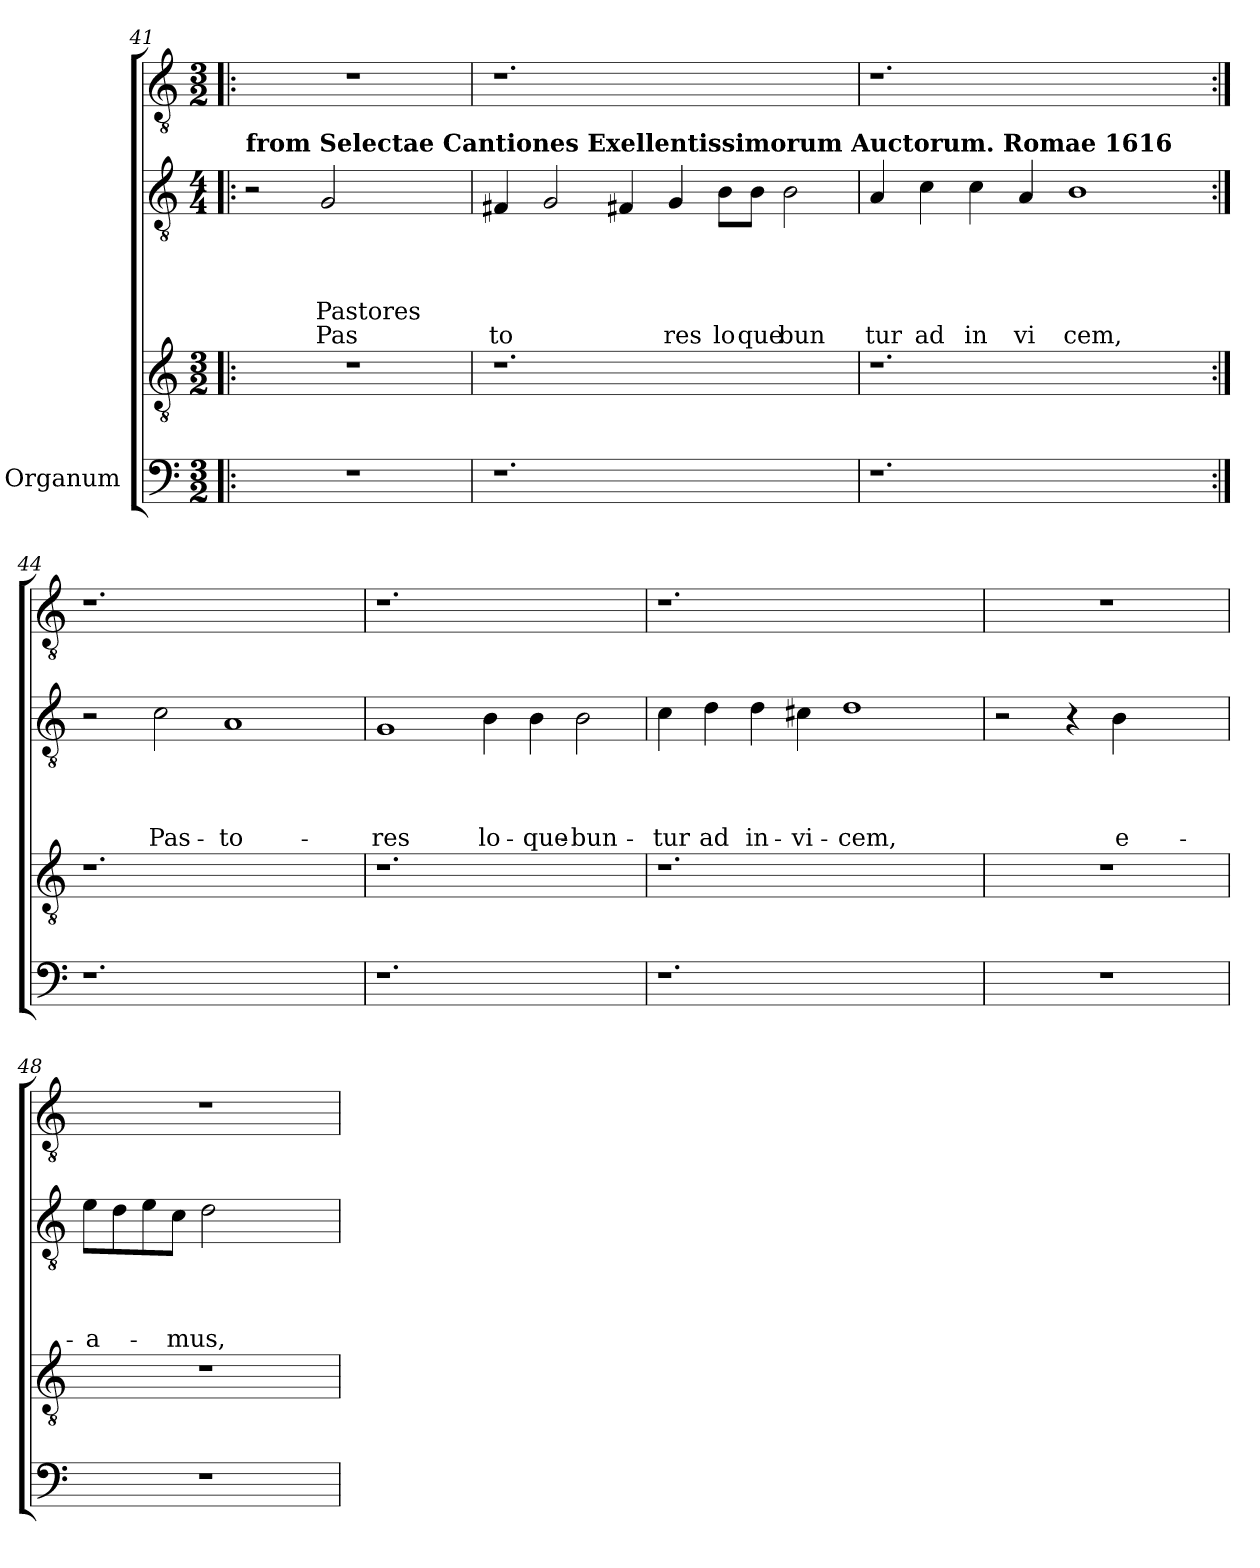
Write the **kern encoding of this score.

**kern	**kern	**kern	**text	**text	**text	**text	**text	**kern
*part4	*part3	*part2	*part2	*part2	*part2	*part2	*part2	*part1
*staff4	*staff3	*staff2	*staff2	*staff2	*staff2	*staff2	*staff2	*staff1
*I"Organum	*	*	*	*	*	*	*	*
!!LO:PB:g=z
*clefF4	*clefGv2	*clefGv2	*	*	*	*	*	*clefGv2
*k[]	*k[]	*k[]	*	*	*	*	*	*k[]
*C:	*C:	*C:	*	*	*	*	*	*C:
*M3/2	*M3/2	*M4/4	*	*	*	*	*	*M3/2
=41!|:	=41!|:	=41!|:	=41!|:	=41!|:	=41!|:	=41!|:	=41!|:	=41!|:
!	!	!LO:TX:a:B:t=from Selectae Cantiones Exellentissimorum Auctorum. Romae 1616	!	!	!	!	!	!
1.r	1.r	2r	.	.	.	.	.	1.r
!	!	!	!	!	!	!LO:LY:b:rj	!LO:LY:b:rj	!
.	.	2G/	.	.	.	Pastores	Pas	.
.	.	2ryy	.	.	.	.	.	.
=42	=42	=42	=42	=42	=42	=42	=42	=42
!	!	!	!	!	!	!	!LO:LY:b	!
1.r	1.r	4F#X/	.	.	.	.	to	1.r
.	.	2G/	.	.	.	.	.	.
.	.	4F#X/	.	.	.	.	.	.
!	!	!	!	!	!	!	!LO:LY:b	!
.	.	4G/	.	.	.	.	res	.
!	!	!	!	!	!	!	!LO:LY:b	!
.	.	8B\L	.	.	.	.	lo	.
!	!	!	!	!	!	!	!LO:LY:b	!
.	.	8B\J	.	.	.	.	que	.
!	!	!	!	!	!	!	!LO:LY:b	!
2ryy	2ryy	2B\	.	.	.	.	bun	2ryy
=43	=43	=43	=43	=43	=43	=43	=43	=43
!	!	!	!	!	!	!	!LO:LY:b	!
1.r	1.r	4A/	.	.	.	.	tur	1.r
!	!	!	!	!	!	!	!LO:LY:b	!
.	.	4c\	.	.	.	.	ad	.
!	!	!	!	!	!	!	!LO:LY:b	!
.	.	4c\	.	.	.	.	in	.
!	!	!	!	!	!	!	!LO:LY:b	!
.	.	4A/	.	.	.	.	vi	.
!	!	!	!	!	!	!	!LO:LY:b	!
.	.	1B	.	.	.	.	cem,	.
2ryy	2ryy	.	.	.	.	.	.	2ryy
!!LO:LB:g=z
=44:|!	=44:|!	=44:|!	=44:|!	=44:|!	=44:|!	=44:|!	=44:|!	=44:|!
1.r	1.r	2r	.	.	.	.	.	1.r
!	!	!	!	!	!	!LO:LY:b	!	!
.	.	2c\	.	.	.	Pas-	.	.
!	!	!	!	!	!	!LO:LY:b	!	!
.	.	1A	.	.	.	-to-	.	.
2ryy	2ryy	.	.	.	.	.	.	2ryy
=45	=45	=45	=45	=45	=45	=45	=45	=45
!	!	!	!	!	!	!LO:LY:b	!	!
1.r	1.r	1G	.	.	.	-res	.	1.r
!	!	!	!	!	!	!LO:LY:b	!	!
.	.	4B\	.	.	.	lo-	.	.
!	!	!	!	!	!	!LO:LY:b	!	!
.	.	4B\	.	.	.	-que-	.	.
!	!	!	!	!	!	!LO:LY:b	!	!
2ryy	2ryy	2B\	.	.	.	-bun-	.	2ryy
=46	=46	=46	=46	=46	=46	=46	=46	=46
!	!	!	!	!	!	!LO:LY:b	!	!
1.r	1.r	4c\	.	.	.	-tur	.	1.r
!	!	!	!	!	!	!LO:LY:b	!	!
.	.	4d\	.	.	.	ad	.	.
!	!	!	!	!	!	!LO:LY:b	!	!
.	.	4d\	.	.	.	in-	.	.
!	!	!	!	!	!	!LO:LY:b	!	!
.	.	4c#X\	.	.	.	-vi-	.	.
!	!	!	!	!	!	!LO:LY:b	!	!
.	.	1d	.	.	.	-cem,	.	.
2ryy	2ryy	.	.	.	.	.	.	2ryy
=47	=47	=47	=47	=47	=47	=47	=47	=47
1.r	1.r	2r	.	.	.	.	.	1.r
.	.	4r	.	.	.	.	.	.
!	!	!	!	!	!	!LO:LY:b	!	!
.	.	4B\	.	.	.	e-	.	.
.	.	2ryy	.	.	.	.	.	.
=48	=48	=48	=48	=48	=48	=48	=48	=48
!	!	!	!	!	!	!LO:LY:b	!	!
1.r	1.r	8e\L	.	.	.	-a-	.	1.r
.	.	8d\	.	.	.	.	.	.
.	.	8e\	.	.	.	.	.	.
!	!	!	!	!	!	!LO:LY:b	!	!
.	.	8c\J	.	.	.	-mus,	.	.
.	.	2d\	.	.	.	.	.	.
.	.	2ryy	.	.	.	.	.	.
=	=	=	=	=	=	=	=	=
*-	*-	*-	*-	*-	*-	*-	*-	*-
